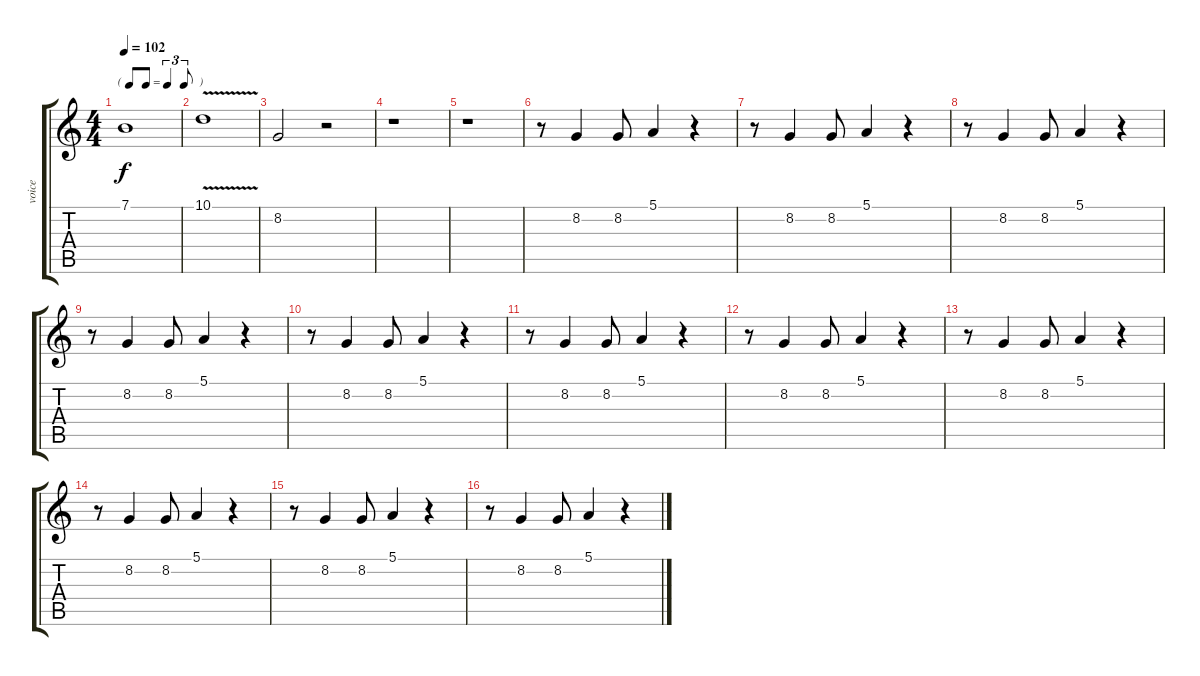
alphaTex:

\track ("voice" "voice") {instrument lead3calliope}
\staff {score tabs}
\tuning (E4 B3 G3 D3 A2 E2) {hide}
\ts (4 4)
\tf triplet8th
\tempo 102
\clef g2
\ks c
7.1.1{dy f} |
10.1{v}.1 |
8.2.2 r.2 |
r.1 |
r.1 |
r.8 8.2.4 8.2.8 5.1.4 r.4 |
r.8 8.2.4 8.2.8 5.1.4 r.4 |
r.8 8.2.4 8.2.8 5.1.4 r.4 |
r.8 8.2.4 8.2.8 5.1.4 r.4 |
r.8 8.2.4 8.2.8 5.1.4 r.4 |
r.8 8.2.4 8.2.8 5.1.4 r.4 |
r.8 8.2.4 8.2.8 5.1.4 r.4 |
r.8 8.2.4 8.2.8 5.1.4 r.4 |
r.8 8.2.4 8.2.8 5.1.4 r.4 |
r.8 8.2.4 8.2.8 5.1.4 r.4 |
r.8 8.2.4 8.2.8 5.1.4 r.4
